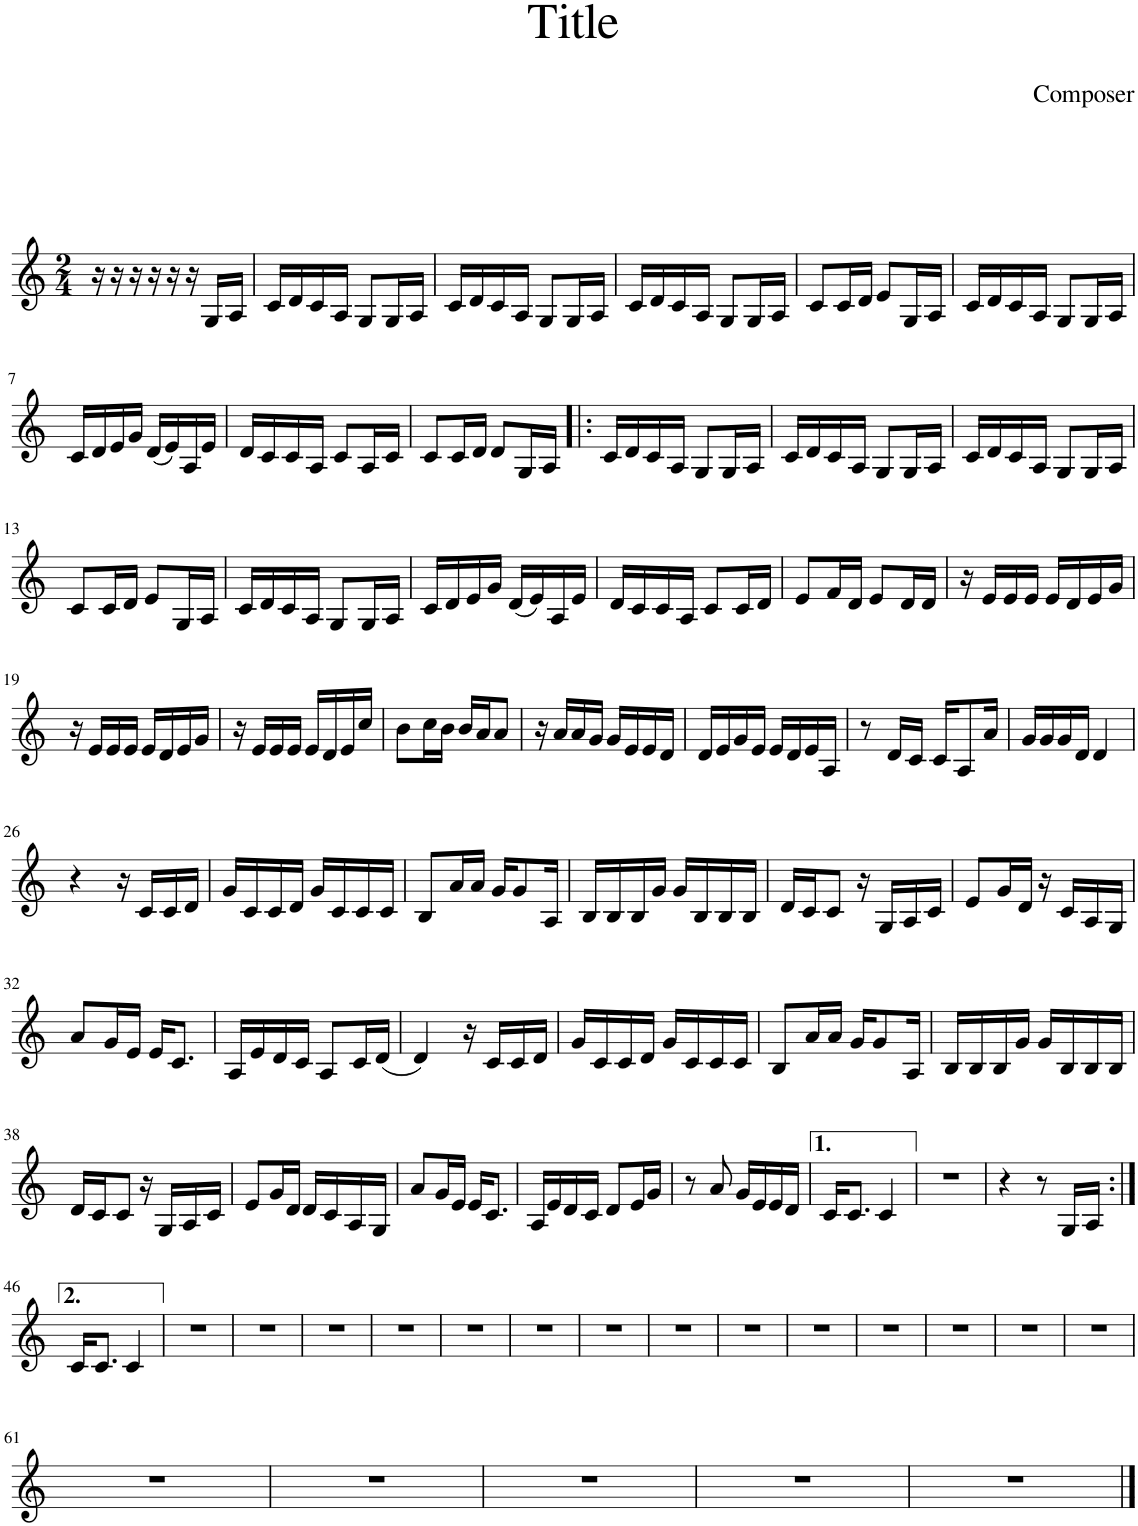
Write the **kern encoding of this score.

**kern
*part1
*staff1
*I"Piano
*I'Pno.
*clefG2
*k[]
*M2/4
=1
16r
16r
16r
16r
16r
16r
16G/LL
16A/JJ
=2
16c/LL
16d/
16c/
16A/JJ
8G/L
16G/L
16A/JJ
=3
16c/LL
16d/
16c/
16A/JJ
8G/L
16G/L
16A/JJ
=4
16c/LL
16d/
16c/
16A/JJ
8G/L
16G/L
16A/JJ
=5
8c/L
16c/L
16d/JJ
8e/L
16G/L
16A/JJ
=6
16c/LL
16d/
16c/
16A/JJ
8G/L
16G/L
16A/JJ
!!LO:LB:g=z
=7
16c/LL
16d/
16e/
16g/JJ
(16d/LL
16e/)
16A/
16e/JJ
=8
16d/LL
16c/
16c/
16A/JJ
8c/L
16A/L
16c/JJ
=9
8c/L
16c/L
16d/JJ
8d/L
16G/L
16A/JJ
=10!|:
16c/LL
16d/
16c/
16A/JJ
8G/L
16G/L
16A/JJ
=11
16c/LL
16d/
16c/
16A/JJ
8G/L
16G/L
16A/JJ
=12
16c/LL
16d/
16c/
16A/JJ
8G/L
16G/L
16A/JJ
!!LO:LB:g=z
=13
8c/L
16c/L
16d/JJ
8e/L
16G/L
16A/JJ
=14
16c/LL
16d/
16c/
16A/JJ
8G/L
16G/L
16A/JJ
=15
16c/LL
16d/
16e/
16g/JJ
(16d/LL
16e/)
16A/
16e/JJ
=16
16d/LL
16c/
16c/
16A/JJ
8c/L
16c/L
16d/JJ
=17
8e/L
16f/L
16d/JJ
8e/L
16d/L
16d/JJ
=18
16r
16e/LL
16e/
16e/JJ
16e/LL
16d/
16e/
16g/JJ
!!LO:LB:g=z
=19
16r
16e/LL
16e/
16e/JJ
16e/LL
16d/
16e/
16g/JJ
=20
16r
16e/LL
16e/
16e/JJ
16e/LL
16d/
16e/
16cc/JJ
=21
8b\L
16cc\L
16b\JJ
16b/LL
16a/J
8a/J
=22
16r
16a/LL
16a/
16g/JJ
16g/LL
16e/
16e/
16d/JJ
=23
16d/LL
16e/
16g/
16e/JJ
16e/LL
16d/
16e/
16A/JJ
=24
8r
16d/LL
16c/JJ
16c/KL
8A/
16a/Jk
=25
16g/LL
16g/
16g/
16d/JJ
4d/
!!LO:LB:g=z
=26
4r
16r
16c/LL
16c/
16d/JJ
=27
16g/LL
16c/
16c/
16d/JJ
16g/LL
16c/
16c/
16c/JJ
=28
8B/L
16a/L
16a/JJ
16g/KL
8g/
16A/Jk
=29
16B/LL
16B/
16B/
16g/JJ
16g/LL
16B/
16B/
16B/JJ
=30
16d/LL
16c/J
8c/J
16r
16G/LL
16A/
16c/JJ
=31
8e/L
16g/L
16d/JJ
16r
16c/LL
16A/
16G/JJ
!!LO:LB:g=z
=32
8a/L
16g/L
16e/JJ
16e/KL
8.c/J
=33
16A/LL
16e/
16d/
16c/JJ
8A/L
16c/L
(16d/JJ
=34
4d/)
16r
16c/LL
16c/
16d/JJ
=35
16g/LL
16c/
16c/
16d/JJ
16g/LL
16c/
16c/
16c/JJ
=36
8B/L
16a/L
16a/JJ
16g/KL
8g/
16A/Jk
=37
16B/LL
16B/
16B/
16g/JJ
16g/LL
16B/
16B/
16B/JJ
!!LO:LB:g=z
=38
16d/LL
16c/J
8c/J
16r
16G/LL
16A/
16c/JJ
=39
8e/L
16g/L
16d/JJ
16d/LL
16c/
16A/
16G/JJ
=40
8a/L
16g/L
16e/JJ
16e/KL
8.c/J
=41
16A/LL
16e/
16d/
16c/JJ
8d/L
16e/L
16g/JJ
=42
8r
8a/
16g/LL
16e/
16e/
16d/JJ
=43
16c/KL
8.c/J
4c/
=44
2r
=45
4r
8r
16G/LL
16A/JJ
!!LO:LB:g=z
=46:|!
16c/KL
8.c/J
4c/
=47
2r
=48
2r
=49
2r
=50
2r
=51
2r
=52
2r
=53
2r
=54
2r
=55
2r
=56
2r
=57
2r
=58
2r
=59
2r
=60
2r
!!LO:LB:g=z
=61
2r
=62
2r
=63
2r
=64
2r
=65
2r
==
*-
